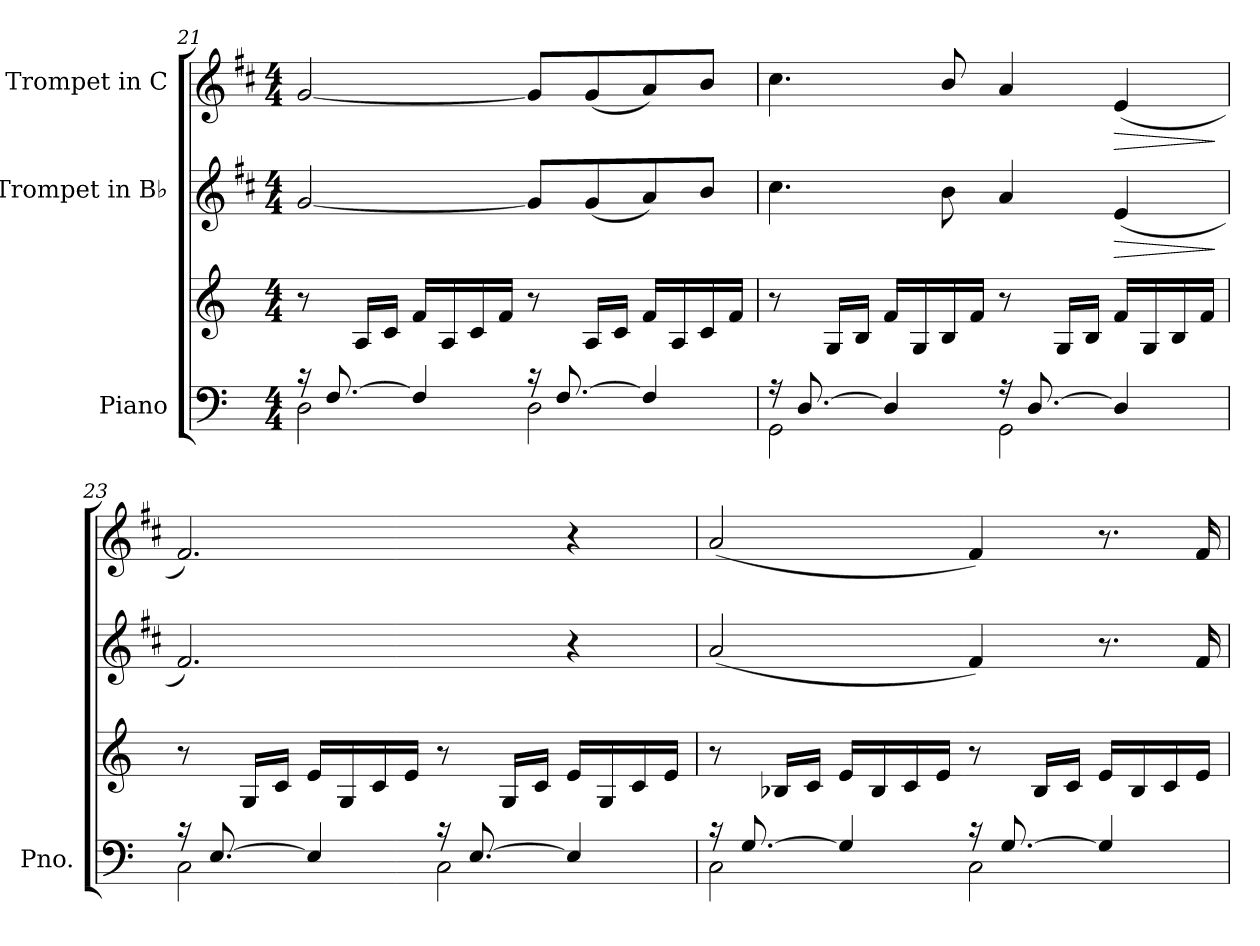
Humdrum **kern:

**kern	**kern	**kern	**dynam	**kern	**dynam
*part3	*part3	*part2	*part2	*part1	*part1
*staff4	*staff3	*staff2	*staff2	*staff1	*staff1
*I"Piano	*	*I"Trompet in B♭	*	*I"Trompet in C	*
*I'Pno.	*	*	*	*	*
*clefF4	*clefG2	*clefG2	*	*clefG2	*
*	*	*ITrd1c2	*	*ITrd1c2	*
*k[]	*k[]	*k[]	*	*k[]	*
*M4/4	*M4/4	*M4/4	*	*M4/4	*
=21	=21	=21	=21	=21	=21
*^	*	*	*	*	*
16r	2D\	8r	[2f/	.	[2f/	.
[8.F/	.	.	.	.	.	.
.	.	16A/LL	.	.	.	.
.	.	16c/JJ	.	.	.	.
4F/]	.	16f/LL	.	.	.	.
.	.	16A/	.	.	.	.
.	.	16c/	.	.	.	.
.	.	16f/JJ	.	.	.	.
16r	2D\	8r	8f/L]	.	8f/L]	.
[8.F/	.	.	.	.	.	.
.	.	16A/LL	(<8f/	.	(<8f/	.
.	.	16c/JJ	.	.	.	.
4F/]	.	16f/LL	8g/)	.	8g/)	.
.	.	16A/	.	.	.	.
.	.	16c/	8a/J	.	8a/J	.
.	.	16f/JJ	.	.	.	.
!!LO:LB:g=z
=22	=22	=22	=22	=22	=22	=22
16r	2GG\	8r	4.b\	.	4.b\	.
[8.D/	.	.	.	.	.	.
.	.	16G/LL	.	.	.	.
.	.	16B/JJ	.	.	.	.
4D/]	.	16f/LL	.	.	.	.
.	.	16G/	.	.	.	.
.	.	16B/	8a\	.	8a/	.
.	.	16f/JJ	.	.	.	.
16r	2GG\	8r	4g/	.	4g/	.
[8.D/	.	.	.	.	.	.
.	.	16G/LL	.	.	.	.
.	.	16B/JJ	.	.	.	.
!	!	!	!	!LO:HP:b	!	!LO:HP:b
4D/]	.	16f/LL	(<4d/	>	(<4d/	>
.	.	16G/	.	.	.	.
.	.	16B/	.	.	.	.
.	.	16f/JJ	.	.	.	.
*v	*v	*	*	*	*	*
.	.	.	]	.	]
=23	=23	=23	=23	=23	=23
*^	*	*	*	*	*
16r	2C\	8r	2.e/)	.	2.e/)	.
[8.E/	.	.	.	.	.	.
.	.	16G/LL	.	.	.	.
.	.	16c/JJ	.	.	.	.
4E/]	.	16e/LL	.	.	.	.
.	.	16G/	.	.	.	.
.	.	16c/	.	.	.	.
.	.	16e/JJ	.	.	.	.
16r	2C\	8r	.	.	.	.
[8.E/	.	.	.	.	.	.
.	.	16G/LL	.	.	.	.
.	.	16c/JJ	.	.	.	.
4E/]	.	16e/LL	4r	.	4r	.
.	.	16G/	.	.	.	.
.	.	16c/	.	.	.	.
.	.	16e/JJ	.	.	.	.
=24	=24	=24	=24	=24	=24	=24
16r	2C\	8r	(<2g/	.	(<2g/	.
[8.G/	.	.	.	.	.	.
.	.	16B-X/LL	.	.	.	.
.	.	16c/JJ	.	.	.	.
4G/]	.	16e/LL	.	.	.	.
.	.	16B-/	.	.	.	.
.	.	16c/	.	.	.	.
.	.	16e/JJ	.	.	.	.
16r	2C\	8r	4e/)	.	4e/)	.
[8.G/	.	.	.	.	.	.
.	.	16B-/LL	.	.	.	.
.	.	16c/JJ	.	.	.	.
4G/]	.	16e/LL	8.r	.	8.r	.
.	.	16B-/	.	.	.	.
.	.	16c/	.	.	.	.
.	.	16e/JJ	16e/	.	16e/	.
*v	*v	*	*	*	*	*
=	=	=	=	=	=
*-	*-	*-	*-	*-	*-
